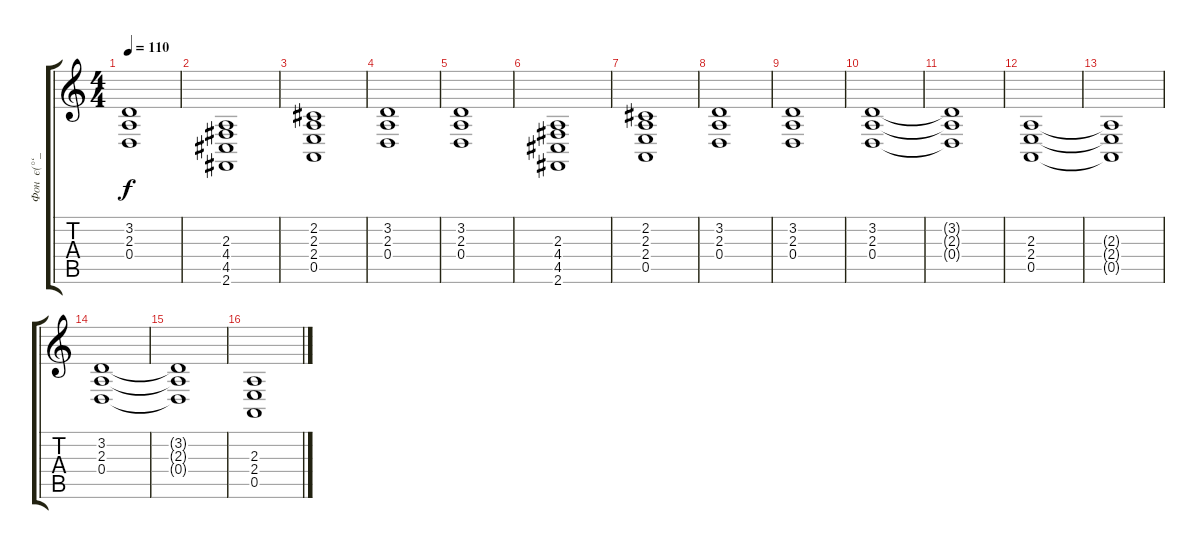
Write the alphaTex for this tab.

\track ("Фон  є(°‘_’°)э" "Фон  є(°‘_") {instrument rockorgan}
\staff {score tabs}
\tuning (E4 B3 G3 D3 A2 E2) {hide}
\ts (4 4)
\tempo 110
\clef g2
\ks c
(3.2 2.3 0.4).1{dy f} |
(2.3 4.4 4.5 2.6).1 |
(2.2 2.3 2.4 0.5).1 |
(3.2 2.3 0.4).1 |
(3.2 2.3 0.4).1 |
(2.3 4.4 4.5 2.6).1 |
(2.2 2.3 2.4 0.5).1 |
(3.2 2.3 0.4).1 |
(3.2 2.3 0.4).1 |
(3.2 2.3 0.4).1 |
(3.2{t} 2.3{t} 0.4{t}).1 |
(2.3 2.4 0.5).1 |
(2.3{t} 2.4{t} 0.5{t}).1 |
(3.2 2.3 0.4).1 |
(3.2{t} 2.3{t} 0.4{t}).1 |
(2.3 2.4 0.5).1
